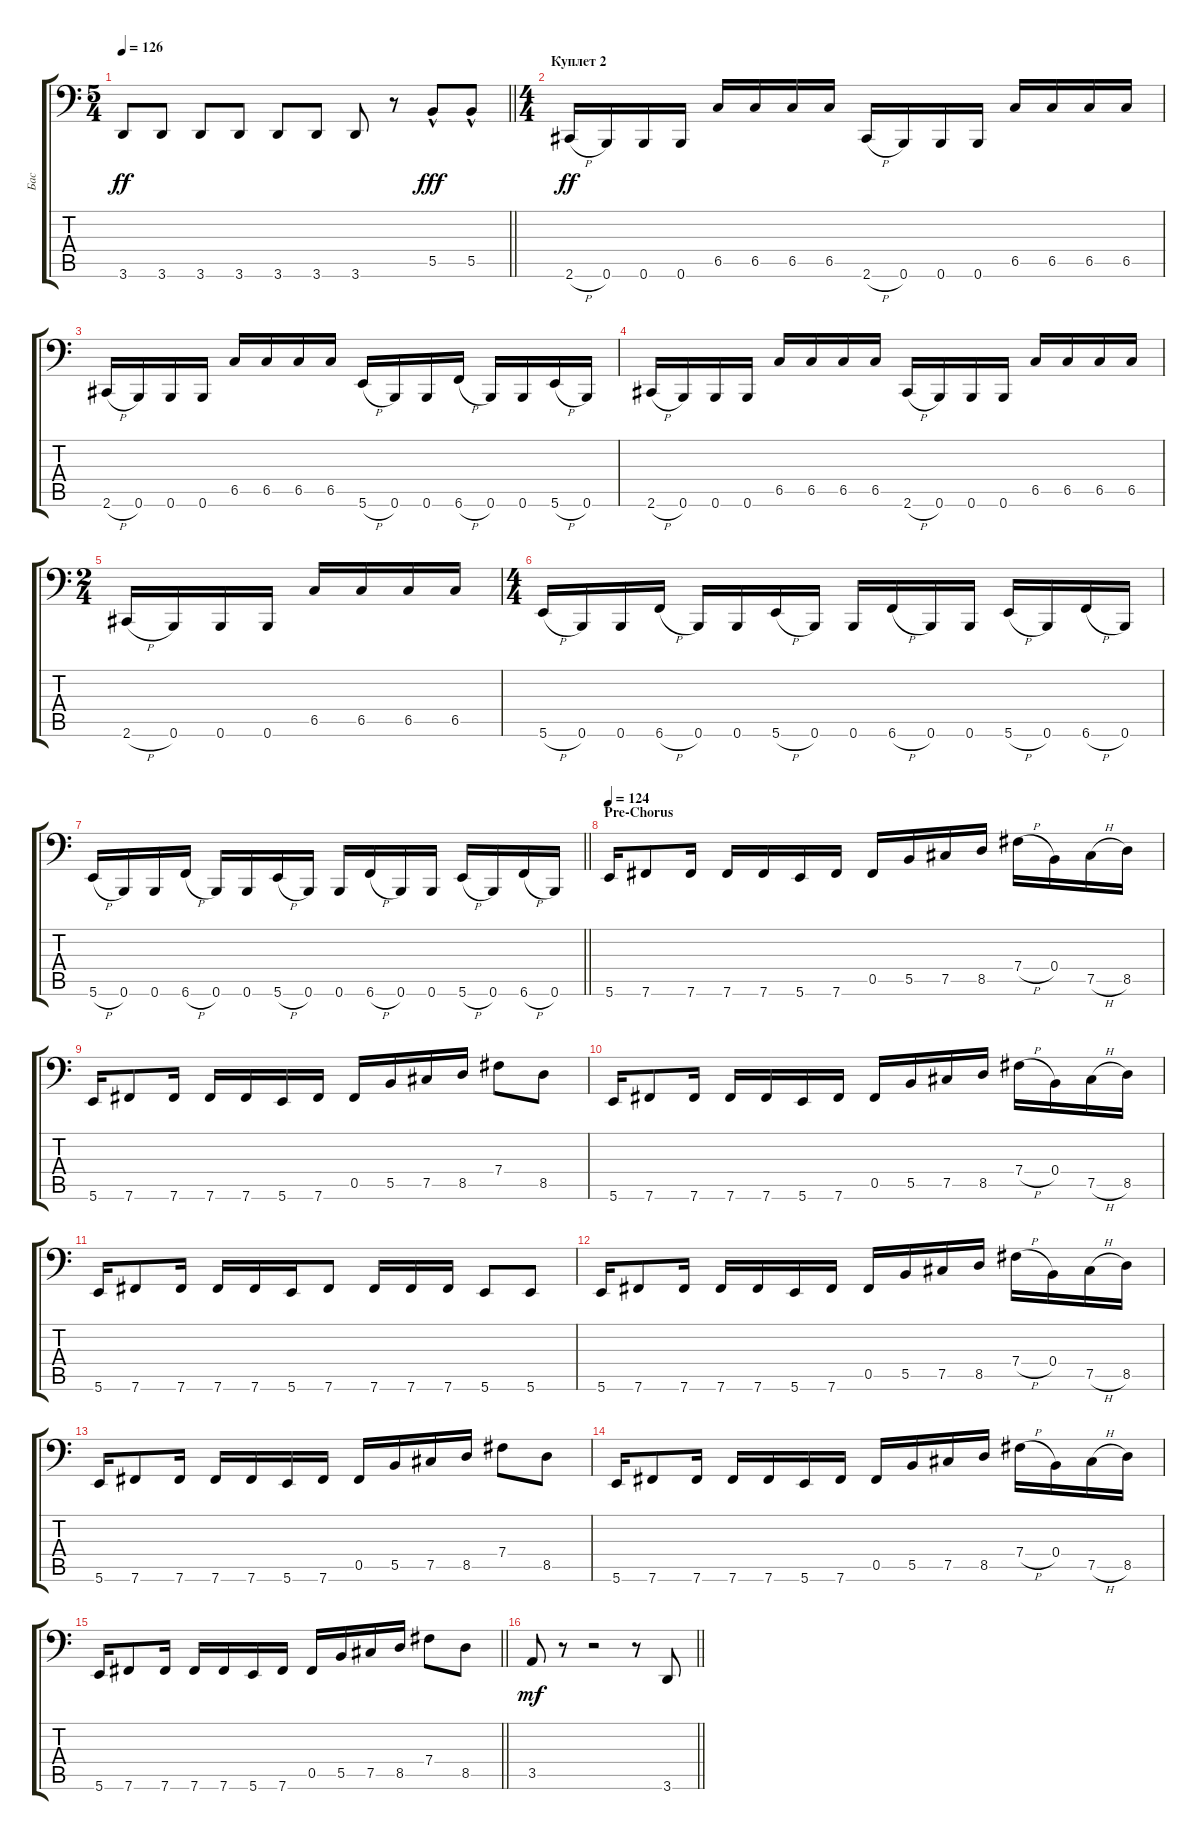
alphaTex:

\track ("Бас" "Бас") {instrument electricbasspick}
\staff {score tabs}
\tuning (Db3 Ab2 E2 B1 Gb1 B0) {hide}
\ts (5 4)
\tempo 126
\clef f4
\barLineRight lightlight
\ks c
3.6.8{dy ff} 3.6.8 3.6.8 3.6.8 3.6.8 3.6.8 3.6.8 r.8 5.5{hac}.8{dy fff} 5.5{hac}.8 |
\ts (4 4)
\section ("" "Куплет 2")
2.6{h}.16{dy ff} 0.6.16 0.6.16 0.6.16 6.5.16 6.5.16 6.5.16 6.5.16 2.6{h}.16 0.6.16 0.6.16 0.6.16 6.5.16 6.5.16 6.5.16 6.5.16 |
2.6{h}.16 0.6.16 0.6.16 0.6.16 6.5.16 6.5.16 6.5.16 6.5.16 5.6{h}.16 0.6.16 0.6.16 6.6{h}.16 0.6.16 0.6.16 5.6{h}.16 0.6.16 |
2.6{h}.16 0.6.16 0.6.16 0.6.16 6.5.16 6.5.16 6.5.16 6.5.16 2.6{h}.16 0.6.16 0.6.16 0.6.16 6.5.16 6.5.16 6.5.16 6.5.16 |
\ts (2 4)
2.6{h}.16 0.6.16 0.6.16 0.6.16 6.5.16 6.5.16 6.5.16 6.5.16 |
\ts (4 4)
5.6{h}.16 0.6.16 0.6.16 6.6{h}.16 0.6.16 0.6.16 5.6{h}.16 0.6.16 0.6.16 6.6{h}.16 0.6.16 0.6.16 5.6{h}.16 0.6.16 6.6{h}.16 0.6.16 |
\barLineRight lightlight
5.6{h}.16 0.6.16 0.6.16 6.6{h}.16 0.6.16 0.6.16 5.6{h}.16 0.6.16 0.6.16 6.6{h}.16 0.6.16 0.6.16 5.6{h}.16 0.6.16 6.6{h}.16 0.6.16 |
\section ("" "Pre-Chorus")
\tempo 124
5.6.16 7.6.8 7.6.16 7.6.16 7.6.16 5.6.16 7.6.16 0.5.16 5.5.16 7.5.16 8.5.16 7.4{h}.16 0.4.16 7.5{h}.16 8.5.16 |
5.6.16 7.6.8 7.6.16 7.6.16 7.6.16 5.6.16 7.6.16 0.5.16 5.5.16 7.5.16 8.5.16 7.4.8 8.5.8 |
5.6.16 7.6.8 7.6.16 7.6.16 7.6.16 5.6.16 7.6.16 0.5.16 5.5.16 7.5.16 8.5.16 7.4{h}.16 0.4.16 7.5{h}.16 8.5.16 |
5.6.16 7.6.8 7.6.16 7.6.16 7.6.16 5.6.16 7.6.8 7.6.16 7.6.16 7.6.16 5.6.8 5.6.8 |
5.6.16 7.6.8 7.6.16 7.6.16 7.6.16 5.6.16 7.6.16 0.5.16 5.5.16 7.5.16 8.5.16 7.4{h}.16 0.4.16 7.5{h}.16 8.5.16 |
5.6.16 7.6.8 7.6.16 7.6.16 7.6.16 5.6.16 7.6.16 0.5.16 5.5.16 7.5.16 8.5.16 7.4.8 8.5.8 |
5.6.16 7.6.8 7.6.16 7.6.16 7.6.16 5.6.16 7.6.16 0.5.16 5.5.16 7.5.16 8.5.16 7.4{h}.16 0.4.16 7.5{h}.16 8.5.16 |
\barLineRight lightlight
5.6.16 7.6.8 7.6.16 7.6.16 7.6.16 5.6.16 7.6.16 0.5.16 5.5.16 7.5.16 8.5.16 7.4.8 8.5.8 |
\barLineRight lightlight
3.5.8{dy mf} r.8 r.2 r.8 3.6.8
